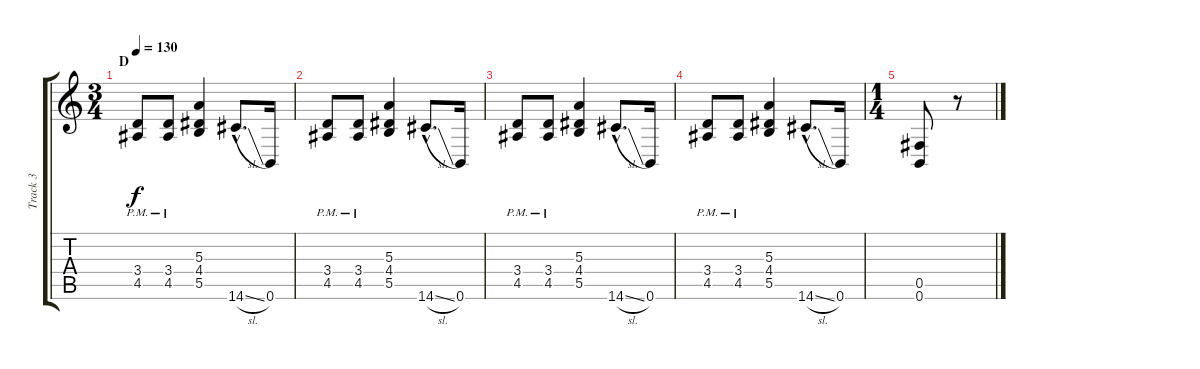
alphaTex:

\track ("Track 3" "Track 3") {instrument distortionguitar}
\staff {score tabs}
\tuning (Db4 Ab3 E3 B2 Gb2 B1) {hide}
\ts (3 4)
\section ("" "D")
\tempo 130
\clef g2
\ks c
(3.4{pm} 4.5{pm}).8{dy f} (3.4{pm} 4.5{pm}).8 (5.3 4.4 5.5).4 14.6{sl hac}.8{d} 0.6.16 |
(3.4{pm} 4.5{pm}).8 (3.4{pm} 4.5{pm}).8 (5.3 4.4 5.5).4 14.6{sl hac}.8{d} 0.6.16 |
(3.4{pm} 4.5{pm}).8 (3.4{pm} 4.5{pm}).8 (5.3 4.4 5.5).4 14.6{sl hac}.8{d} 0.6.16 |
(3.4{pm} 4.5{pm}).8 (3.4{pm} 4.5{pm}).8 (5.3 4.4 5.5).4 14.6{sl hac}.8{d} 0.6.16 |
\ts (1 4)
(0.5 0.6).8 r.8
